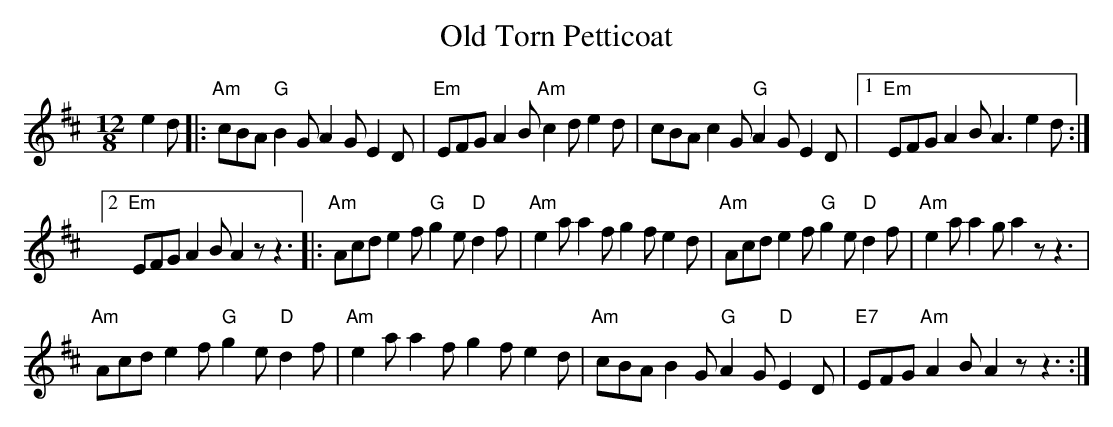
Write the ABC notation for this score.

X:1
T:Old Torn Petticoat
M:12/8
L:1/8
K:Edor
Q:180
e2d\
|:"Am"cBA "G"B2G A2G E2D|"Em" EFG A2B "Am"c2d e2d| cBA c2G "G"A2G E2D|1 "Em"EFG A2B A3 e2d :|2
"Em"EFG A2 BA2 z z3|:"Am" Acd e2f"G"g2e "D"d2f| "Am"e2a a2f g2f e2d|"Am"Acd e2f "G"g2e"D"d2f|"Am"e2a a2g a2 zz3|
"Am"Acd e2f "G"g2e "D"d2f|"Am"e2a a2fg2f e2d|"Am" cBA B2G "G"A2G "D"E2D|"E7"EFG "Am"A2B A2z z3:|
